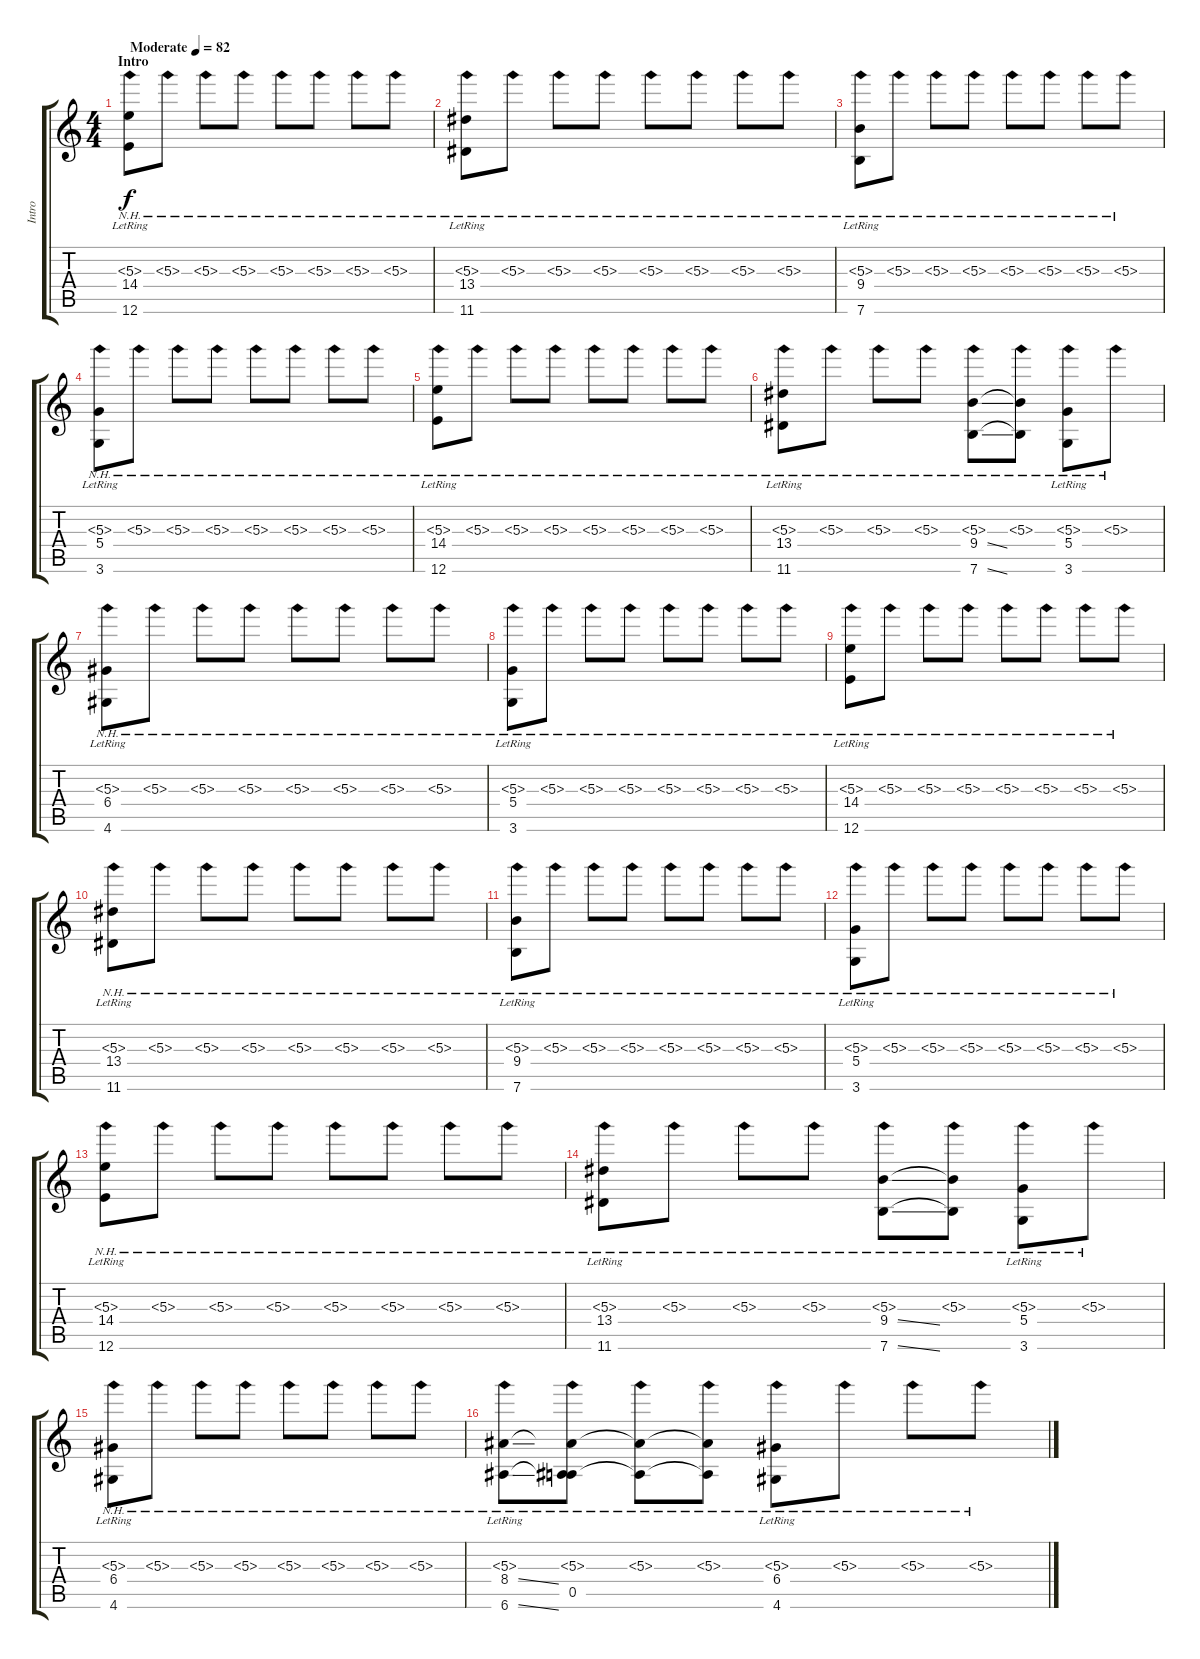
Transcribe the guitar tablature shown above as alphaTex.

\track ("Intro" "Intro") {instrument electricguitarclean}
\staff {score tabs}
\tuning (E4 B3 G3 D3 A2 E2) {hide}
\ts (4 4)
\section ("" "Intro")
\tempo (82 "Moderate")
\clef g2
\ks c
(5.3{nh} 14.4{lr} 12.6{lr}).8{dy f instrument electricguitarclean} 5.3{nh}.8 5.3{nh}.8 5.3{nh}.8 5.3{nh}.8 5.3{nh}.8 5.3{nh}.8 5.3{nh}.8 |
(5.3{nh} 13.4{lr} 11.6{lr}).8 5.3{nh}.8 5.3{nh}.8 5.3{nh}.8 5.3{nh}.8 5.3{nh}.8 5.3{nh}.8 5.3{nh}.8 |
(5.3{nh} 9.4{lr} 7.6{lr}).8 5.3{nh}.8 5.3{nh}.8 5.3{nh}.8 5.3{nh}.8 5.3{nh}.8 5.3{nh}.8 5.3{nh}.8 |
(5.3{nh} 5.4{lr} 3.6{lr}).8 5.3{nh}.8 5.3{nh}.8 5.3{nh}.8 5.3{nh}.8 5.3{nh}.8 5.3{nh}.8 5.3{nh}.8 |
(5.3{nh} 14.4{lr} 12.6{lr}).8 5.3{nh}.8 5.3{nh}.8 5.3{nh}.8 5.3{nh}.8 5.3{nh}.8 5.3{nh}.8 5.3{nh}.8 |
(5.3{nh} 13.4{lr} 11.6{lr}).8 5.3{nh}.8 5.3{nh}.8 5.3{nh}.8 (5.3{nh} 9.4{ss} 7.6{ss}).8 (5.3{nh} 9.4{t} 7.6{t}).8 (5.3{nh} 5.4{lr} 3.6{lr}).8 5.3{nh}.8 |
(5.3{nh} 6.4{lr} 4.6{lr}).8 5.3{nh}.8 5.3{nh}.8 5.3{nh}.8 5.3{nh}.8 5.3{nh}.8 5.3{nh}.8 5.3{nh}.8 |
(5.3{nh} 5.4{lr} 3.6{lr}).8 5.3{nh}.8 5.3{nh}.8 5.3{nh}.8 5.3{nh}.8 5.3{nh}.8 5.3{nh}.8 5.3{nh}.8 |
(5.3{nh} 14.4{lr} 12.6{lr}).8 5.3{nh}.8 5.3{nh}.8 5.3{nh}.8 5.3{nh}.8 5.3{nh}.8 5.3{nh}.8 5.3{nh}.8 |
(5.3{nh} 13.4{lr} 11.6{lr}).8 5.3{nh}.8 5.3{nh}.8 5.3{nh}.8 5.3{nh}.8 5.3{nh}.8 5.3{nh}.8 5.3{nh}.8 |
(5.3{nh} 9.4{lr} 7.6{lr}).8 5.3{nh}.8 5.3{nh}.8 5.3{nh}.8 5.3{nh}.8 5.3{nh}.8 5.3{nh}.8 5.3{nh}.8 |
(5.3{nh} 5.4{lr} 3.6{lr}).8 5.3{nh}.8 5.3{nh}.8 5.3{nh}.8 5.3{nh}.8 5.3{nh}.8 5.3{nh}.8 5.3{nh}.8 |
(5.3{nh} 14.4{lr} 12.6{lr}).8 5.3{nh}.8 5.3{nh}.8 5.3{nh}.8 5.3{nh}.8 5.3{nh}.8 5.3{nh}.8 5.3{nh}.8 |
(5.3{nh} 13.4{lr} 11.6{lr}).8 5.3{nh}.8 5.3{nh}.8 5.3{nh}.8 (5.3{nh} 9.4{ss} 7.6{ss}).8 (5.3{nh} 9.4{t} 7.6{t}).8 (5.3{nh} 5.4{lr} 3.6{lr}).8 5.3{nh}.8 |
(5.3{nh} 6.4{lr} 4.6{lr}).8 5.3{nh}.8 5.3{nh}.8 5.3{nh}.8 5.3{nh}.8 5.3{nh}.8 5.3{nh}.8 5.3{nh}.8 |
(5.3{nh} 8.4{ss lr} 6.6{ss lr}).8 (5.3{nh} 8.4{t} 0.5 6.6{t}).8 (5.3{nh} 8.4{t} 6.6{t}).8 (5.3{nh} 8.4{t} 6.6{t}).8 (5.3{nh} 6.4{lr} 4.6{lr}).8 5.3{nh}.8 5.3{nh}.8 5.3{nh}.8
